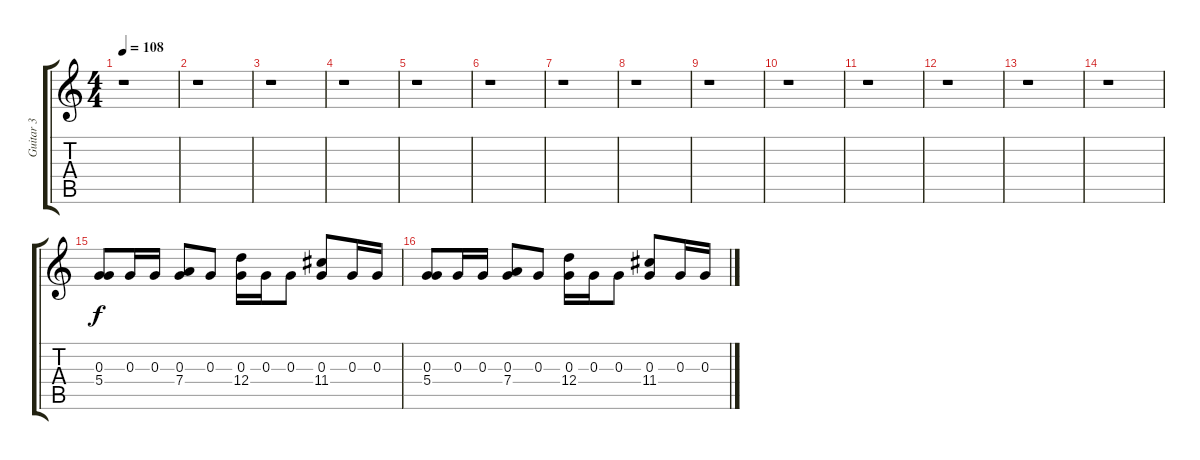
\track ("Guitar 3" "Guitar 3") {instrument distortionguitar}
\staff {score tabs}
\tuning (E4 B3 G3 D3 A2 E2) {hide}
\ts (4 4)
\tempo 108
\clef g2
\ks c
r.1{dy f} |
r.1 |
r.1 |
r.1 |
r.1 |
r.1 |
r.1 |
r.1 |
r.1 |
r.1 |
r.1 |
r.1 |
r.1 |
r.1 |
(0.3 5.4).8 0.3.16 0.3.16 (0.3 7.4).8 0.3.8 (0.3 12.4).16 0.3.16 0.3.8 (0.3 11.4).8 0.3.16 0.3.16 |
(0.3 5.4).8 0.3.16 0.3.16 (0.3 7.4).8 0.3.8 (0.3 12.4).16 0.3.16 0.3.8 (0.3 11.4).8 0.3.16 0.3.16
